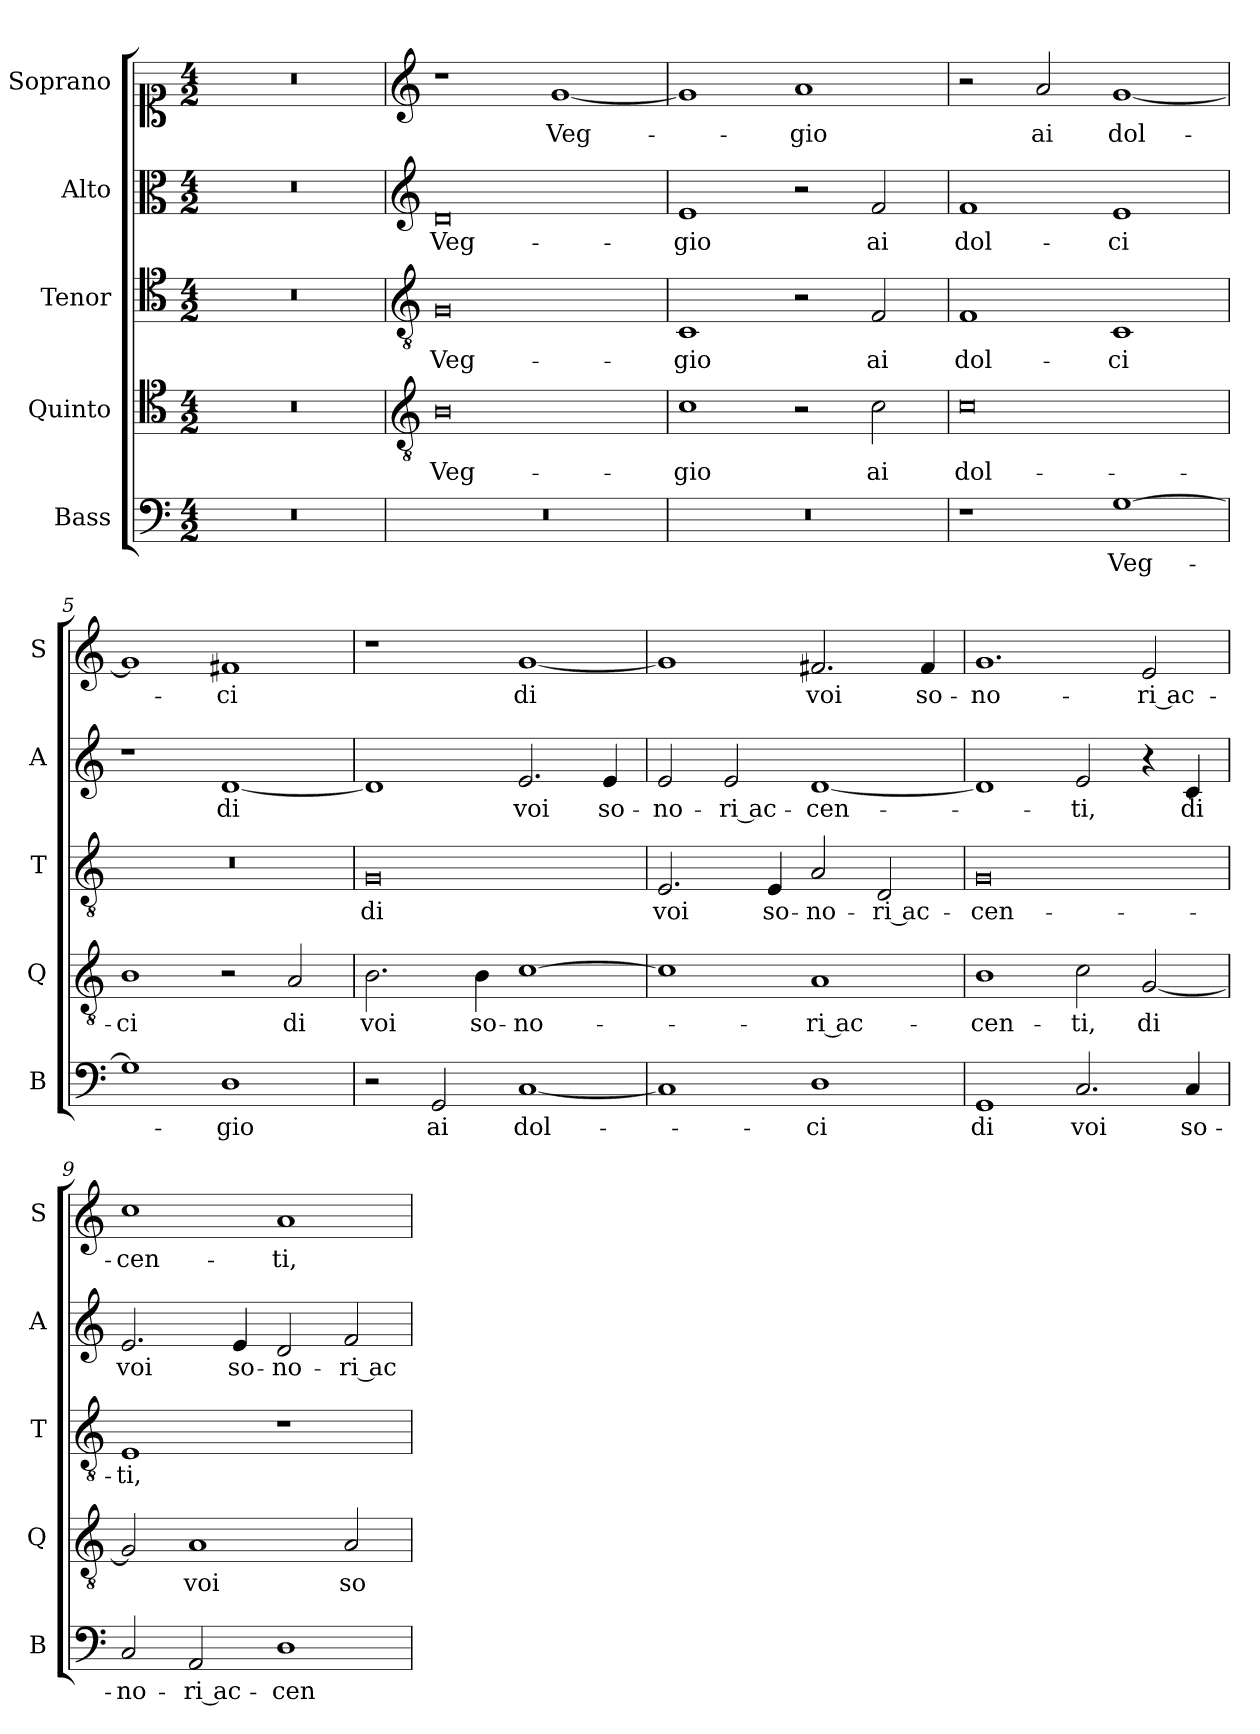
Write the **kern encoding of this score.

**kern	**text	**kern	**text	**kern	**text	**kern	**text	**kern	**text
*part5	*part5	*part4	*part4	*part3	*part3	*part2	*part2	*part1	*part1
*staff5	*staff5	*staff4	*staff4	*staff3	*staff3	*staff2	*staff2	*staff1	*staff1
*I"Bass	*	*I"Quinto	*	*I"Tenor	*	*I"Alto	*	*I"Soprano	*
*I'B	*	*I'Q	*	*I'T	*	*I'A	*	*I'S	*
*clefF4	*	*clefC4	*	*clefC4	*	*clefC3	*	*clefC1	*
*k[]	*	*k[]	*	*k[]	*	*k[]	*	*k[]	*
*C:	*	*C:	*	*C:	*	*C:	*	*C:	*
*M4/2	*	*M4/2	*	*M4/2	*	*M4/2	*	*M4/2	*
=1	=1	=1	=1	=1	=1	=1	=1	=1	=1
0r	.	0r	.	0r	.	0r	.	0r	.
=2	=2	=2	=2	=2	=2	=2	=2	=2	=2
*	*	*clefGv2	*	*clefGv2	*	*clefG2	*	*clefG2	*
!	!	!	!LO:LY:b	!	!LO:LY:b	!	!LO:LY:b	!	!
0r	.	0B	Veg-	0G	Veg-	0d	Veg-	1r	.
!	!	!	!	!	!	!	!	!	!LO:LY:b
.	.	.	.	.	.	.	.	[1g	Veg-
=3	=3	=3	=3	=3	=3	=3	=3	=3	=3
!	!	!	!LO:LY:b	!	!LO:LY:b	!	!LO:LY:b	!	!
0r	.	1c	-gio	1C	-gio	1e	-gio	1g]	.
!	!	!	!	!	!	!	!	!	!LO:LY:b
.	.	2r	.	2r	.	2r	.	1a	-gio
!	!	!	!LO:LY:b	!	!LO:LY:b	!	!LO:LY:b	!	!
.	.	2c\	ai	2F/	ai	2f/	ai	.	.
=4	=4	=4	=4	=4	=4	=4	=4	=4	=4
!	!	!	!LO:LY:b	!	!LO:LY:b	!	!LO:LY:b	!	!
1r	.	0c	dol-	1F	dol-	1f	dol-	2r	.
!	!	!	!	!	!	!	!	!	!LO:LY:b
.	.	.	.	.	.	.	.	2a/	ai
!	!LO:LY:b	!	!	!	!LO:LY:b	!	!LO:LY:b	!	!LO:LY:b
[1G	Veg-	.	.	1C	-ci	1e	-ci	[1g	dol-
=5	=5	=5	=5	=5	=5	=5	=5	=5	=5
!	!	!	!LO:LY:b	!	!	!	!	!	!
1G]	.	1B	-ci	0r	.	1r	.	1g]	.
!	!LO:LY:b	!	!	!	!	!	!LO:LY:b	!	!LO:LY:b
1D	-gio	2rc	.	.	.	[1d	di	1f#X	-ci
!	!	!	!LO:LY:b	!	!	!	!	!	!
.	.	2A/	di	.	.	.	.	.	.
!!LO:LB:g=z
=6	=6	=6	=6	=6	=6	=6	=6	=6	=6
!	!	!	!LO:LY:b	!	!LO:LY:b	!	!	!	!
2r	.	2.B\	voi	0G	di	1d]	.	1r	.
!	!LO:LY:b	!	!	!	!	!	!	!	!
2GG/	ai	.	.	.	.	.	.	.	.
!	!	!	!LO:LY:b	!	!	!	!	!	!
.	.	4B\	so-	.	.	.	.	.	.
!	!LO:LY:b	!	!LO:LY:b	!	!	!	!LO:LY:b	!	!LO:LY:b
[1C	dol-	[1c	-no-	.	.	2.e/	voi	[1g	di
!	!	!	!	!	!	!	!LO:LY:b	!	!
.	.	.	.	.	.	4e/	so-	.	.
=7	=7	=7	=7	=7	=7	=7	=7	=7	=7
!	!	!	!	!	!LO:LY:b	!	!LO:LY:b	!	!
1C]	.	1c]	.	2.E/	voi	2e/	-no-	1g]	.
!	!	!	!	!	!	!	!LO:LY:b	!	!
.	.	.	.	.	.	2e/	-ri ac-	.	.
!	!	!	!	!	!LO:LY:b	!	!	!	!
.	.	.	.	4E/	so-	.	.	.	.
!	!LO:LY:b	!	!LO:LY:b	!	!LO:LY:b	!	!LO:LY:b	!	!LO:LY:b
1D	-ci	1A	-ri ac-	2A/	-no-	[1d	-cen-	2.f#X/	voi
!	!	!	!	!	!LO:LY:b	!	!	!	!
.	.	.	.	2D/	-ri ac-	.	.	.	.
!	!	!	!	!	!	!	!	!	!LO:LY:b
.	.	.	.	.	.	.	.	4f#/	so-
=8	=8	=8	=8	=8	=8	=8	=8	=8	=8
!	!LO:LY:b	!	!LO:LY:b	!	!LO:LY:b	!	!	!	!LO:LY:b
1GG	di	1B	-cen-	0G	-cen-	1d]	.	1.g	-no-
!	!LO:LY:b	!	!LO:LY:b	!	!	!	!LO:LY:b	!	!
2.C/	voi	2c\	-ti,	.	.	2e/	-ti,	.	.
!	!	!	!LO:LY:b	!	!	!	!	!	!LO:LY:b
.	.	[2G/	di	.	.	4r	.	2e/	-ri ac-
!	!LO:LY:b	!	!	!	!	!	!LO:LY:b	!	!
4C/	so-	.	.	.	.	4c/	di	.	.
=9	=9	=9	=9	=9	=9	=9	=9	=9	=9
!	!LO:LY:b	!	!	!	!LO:LY:b	!	!LO:LY:b	!	!LO:LY:b
2C/	-no-	2G/]	.	1E	-ti,	2.e/	voi	1cc	-cen-
!	!LO:LY:b	!	!LO:LY:b	!	!	!	!	!	!
2AA/	-ri ac-	1A	voi	.	.	.	.	.	.
!	!	!	!	!	!	!	!LO:LY:b	!	!
.	.	.	.	.	.	4e/	so-	.	.
!	!LO:LY:b	!	!	!	!	!	!LO:LY:b	!	!LO:LY:b
1D	-cen-	.	.	1r	.	2d/	-no-	1a	-ti,
!	!	!	!LO:LY:b	!	!	!	!LO:LY:b	!	!
.	.	2A/	so-	.	.	2f/	-ri ac-	.	.
=	=	=	=	=	=	=	=	=	=
*-	*-	*-	*-	*-	*-	*-	*-	*-	*-
